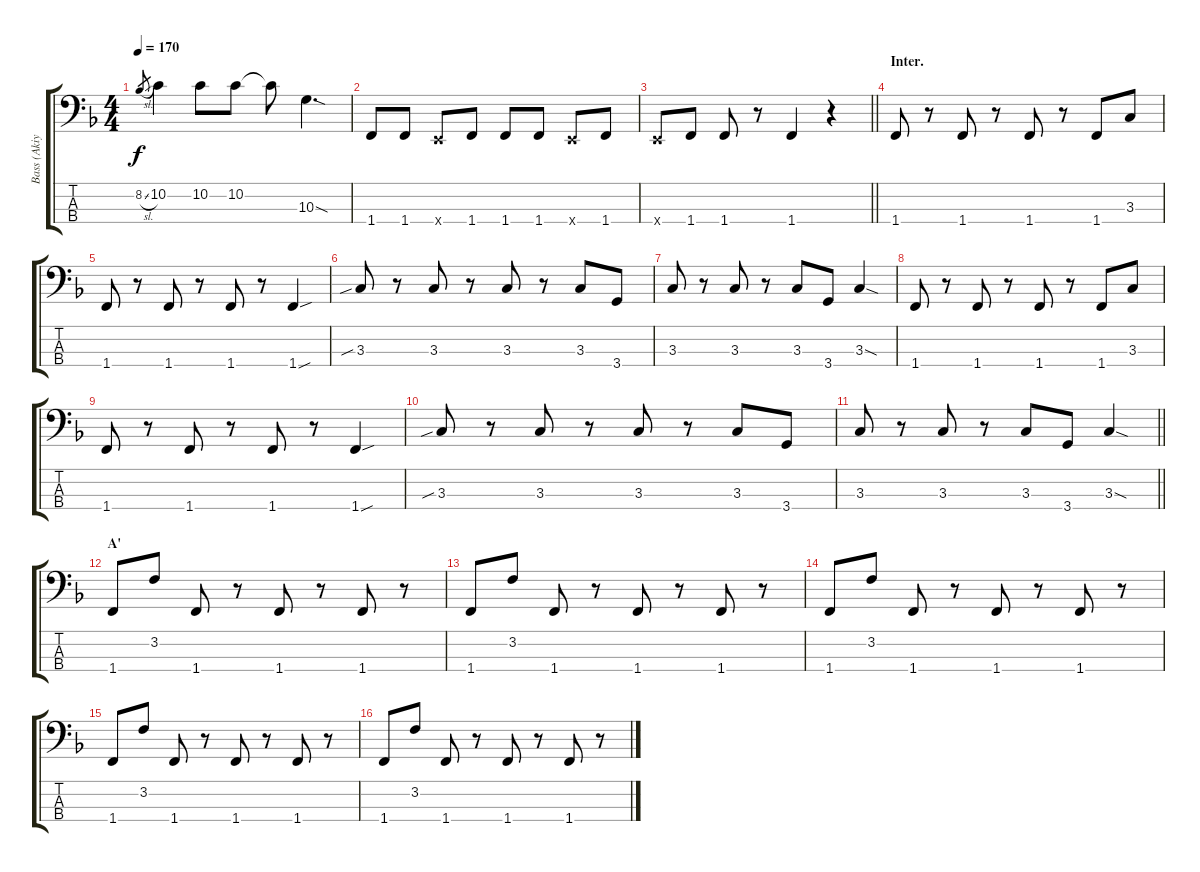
\track ("Bass (Akiyama Mio)" "Bass (Akiy") {instrument electricbassfinger}
\staff {score tabs}
\tuning (G2 D2 A1 E1) {hide}
\ts (4 4)
\tempo 170
\clef f4
\ks f
8.2{sl}.8{gr dy f} 10.2.4 10.2.8 10.2.8 10.2{t}.8 10.3{sod}.4{d} |
1.4.8 1.4.8 0.4{x}.8 1.4.8 1.4.8 1.4.8 0.4{x}.8 1.4.8 |
\barLineRight lightlight
0.4{x}.8 1.4.8 1.4.8 r.8 1.4.4 r.4 |
\section ("" "Inter.")
1.4.8 r.8 1.4.8 r.8 1.4.8 r.8 1.4.8 3.3.8 |
1.4.8 r.8 1.4.8 r.8 1.4.8 r.8 1.4{sou}.4 |
3.3{sib}.8 r.8 3.3.8 r.8 3.3.8 r.8 3.3.8 3.4.8 |
3.3.8 r.8 3.3.8 r.8 3.3.8 3.4.8 3.3{sod}.4 |
1.4.8 r.8 1.4.8 r.8 1.4.8 r.8 1.4.8 3.3.8 |
1.4.8 r.8 1.4.8 r.8 1.4.8 r.8 1.4{sou}.4 |
3.3{sib}.8 r.8 3.3.8 r.8 3.3.8 r.8 3.3.8 3.4.8 |
\barLineRight lightlight
3.3.8 r.8 3.3.8 r.8 3.3.8 3.4.8 3.3{sod}.4 |
\section ("" "A'")
1.4.8 3.2.8 1.4.8 r.8 1.4.8 r.8 1.4.8 r.8 |
1.4.8 3.2.8 1.4.8 r.8 1.4.8 r.8 1.4.8 r.8 |
1.4.8 3.2.8 1.4.8 r.8 1.4.8 r.8 1.4.8 r.8 |
1.4.8 3.2.8 1.4.8 r.8 1.4.8 r.8 1.4.8 r.8 |
1.4.8 3.2.8 1.4.8 r.8 1.4.8 r.8 1.4.8 r.8
